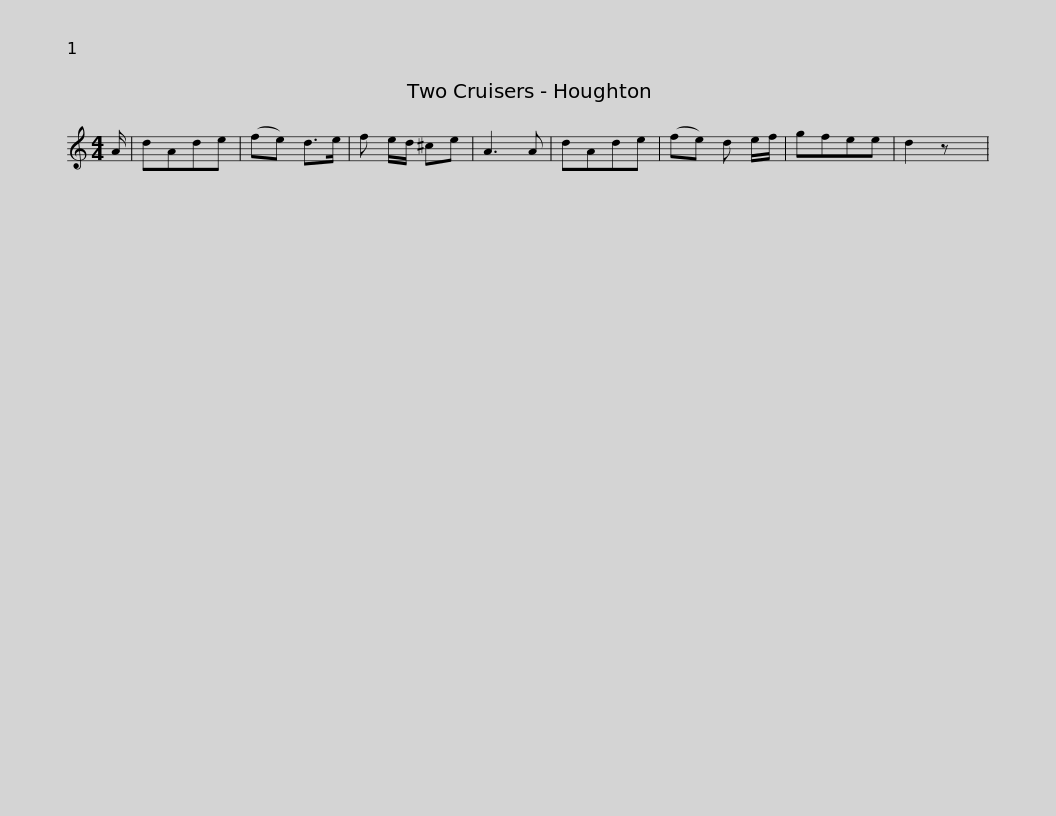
X:1
L:1/8
M:4/4
I:linebreak $
K:C
V:1 treble
V:1
 A/ | dAde | (fe) d>e | f e/d/ ^ce | A3 A |$ %5
 dAde | (fe) d e/f/ | gfee | d2 z x | %9
